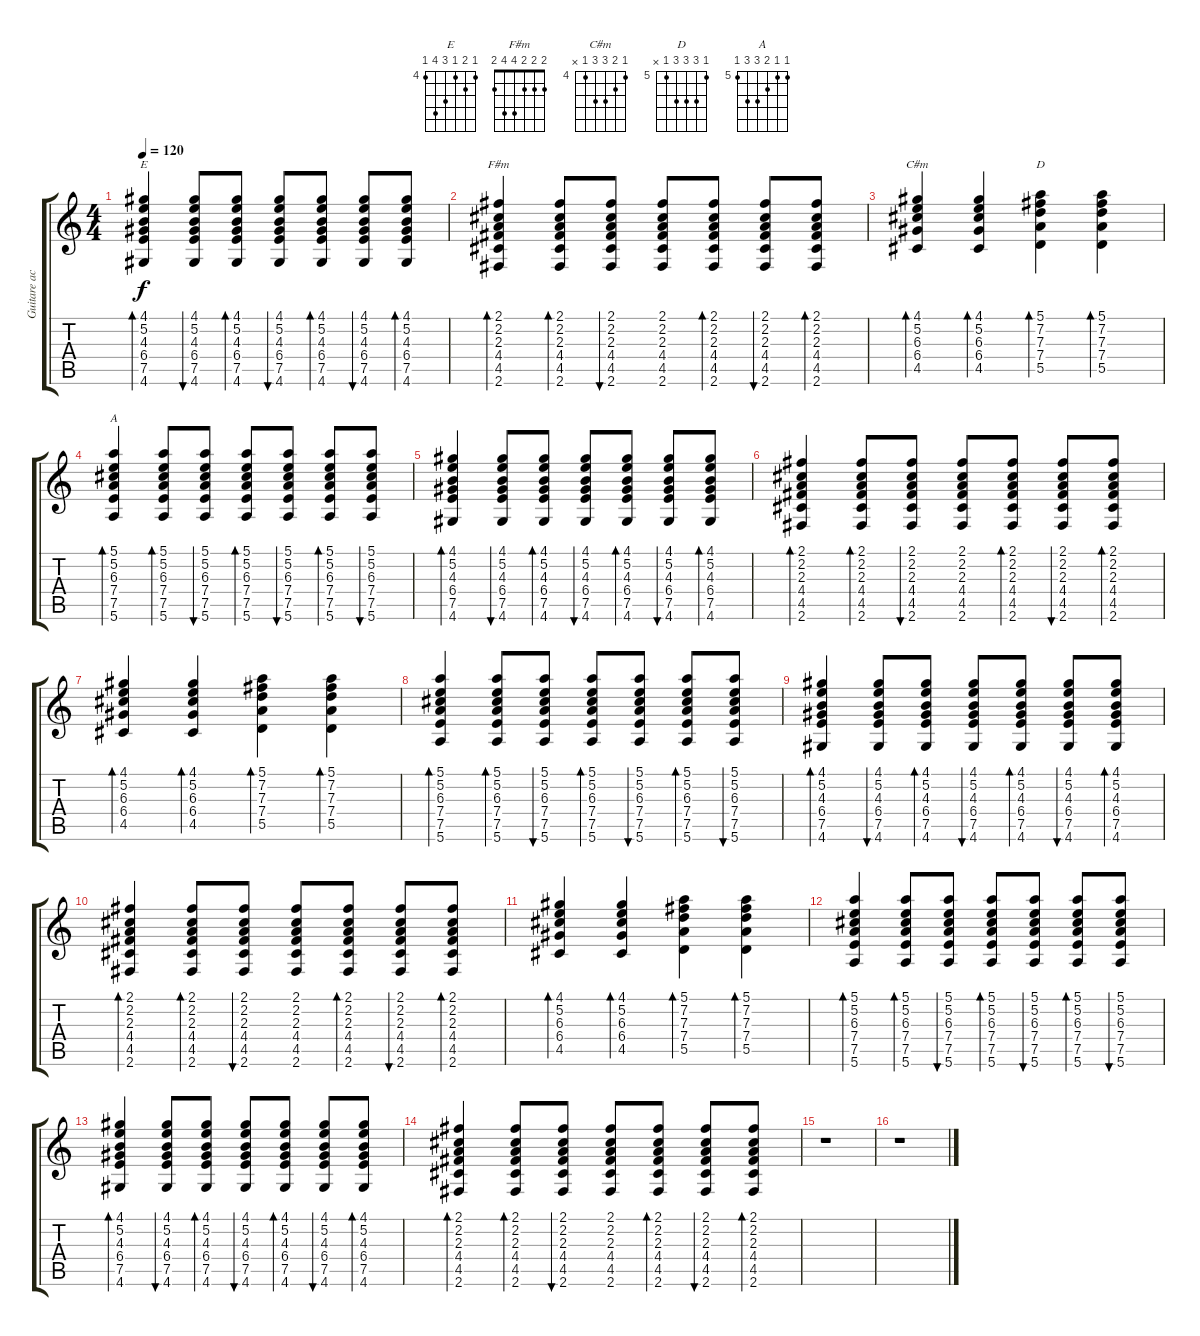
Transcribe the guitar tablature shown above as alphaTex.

\track ("Guitare acompagnement" "Guitare ac") {instrument electricguitarjazz}
\staff {score tabs}
\tuning (E4 B3 G3 D3 A2 E2) {hide}
\chord ("E" 4 5 4 6 7 4) {firstfret 4}
\chord ("F#m" 2 2 2 4 4 2)
\chord ("C#m" 4 5 6 6 4 x) {firstfret 4}
\chord ("D" 5 7 7 7 5 x) {firstfret 5}
\chord ("A" 5 5 6 7 7 5) {firstfret 5}
\ts (4 4)
\tempo 120
\clef g2
\ks c
(4.1 5.2 4.3 6.4 7.5 4.6).4{bd 60 ch "E" dy f} (4.1 5.2 4.3 6.4 7.5 4.6).8{bu 60} (4.1 5.2 4.3 6.4 7.5 4.6).8{bd 60} (4.1 5.2 4.3 6.4 7.5 4.6).8{bu 60} (4.1 5.2 4.3 6.4 7.5 4.6).8{bd 60} (4.1 5.2 4.3 6.4 7.5 4.6).8{bu 60} (4.1 5.2 4.3 6.4 7.5 4.6).8{bd 60} |
(2.1 2.2 2.3 4.4 4.5 2.6).4{bd 60 ch "F#m"} (2.1 2.2 2.3 4.4 4.5 2.6).8{bd 60} (2.1 2.2 2.3 4.4 4.5 2.6).8{bu 60} (2.1 2.2 2.3 4.4 4.5 2.6).8 (2.1 2.2 2.3 4.4 4.5 2.6).8{bd 60} (2.1 2.2 2.3 4.4 4.5 2.6).8{bu 60} (2.1 2.2 2.3 4.4 4.5 2.6).8{bd 60} |
(4.1 5.2 6.3 6.4 4.5).4{bd 60 ch "C#m"} (4.1 5.2 6.3 6.4 4.5).4{bd 60} (5.1 7.2 7.3 7.4 5.5).4{bd 60 ch "D"} (5.1 7.2 7.3 7.4 5.5).4{bd 60} |
(5.1 5.2 6.3 7.4 7.5 5.6).4{bd 60 ch "A"} (5.1 5.2 6.3 7.4 7.5 5.6).8{bd 60} (5.1 5.2 6.3 7.4 7.5 5.6).8{bu 60} (5.1 5.2 6.3 7.4 7.5 5.6).8{bd 60} (5.1 5.2 6.3 7.4 7.5 5.6).8{bu 60} (5.1 5.2 6.3 7.4 7.5 5.6).8{bd 60} (5.1 5.2 6.3 7.4 7.5 5.6).8{bu 60} |
(4.1 5.2 4.3 6.4 7.5 4.6).4{bd 60} (4.1 5.2 4.3 6.4 7.5 4.6).8{bu 60} (4.1 5.2 4.3 6.4 7.5 4.6).8{bd 60} (4.1 5.2 4.3 6.4 7.5 4.6).8{bu 60} (4.1 5.2 4.3 6.4 7.5 4.6).8{bd 60} (4.1 5.2 4.3 6.4 7.5 4.6).8{bu 60} (4.1 5.2 4.3 6.4 7.5 4.6).8{bd 60} |
(2.1 2.2 2.3 4.4 4.5 2.6).4{bd 60} (2.1 2.2 2.3 4.4 4.5 2.6).8{bd 60} (2.1 2.2 2.3 4.4 4.5 2.6).8{bu 60} (2.1 2.2 2.3 4.4 4.5 2.6).8 (2.1 2.2 2.3 4.4 4.5 2.6).8{bd 60} (2.1 2.2 2.3 4.4 4.5 2.6).8{bu 60} (2.1 2.2 2.3 4.4 4.5 2.6).8{bd 60} |
(4.1 5.2 6.3 6.4 4.5).4{bd 60} (4.1 5.2 6.3 6.4 4.5).4{bd 60} (5.1 7.2 7.3 7.4 5.5).4{bd 60} (5.1 7.2 7.3 7.4 5.5).4{bd 60} |
(5.1 5.2 6.3 7.4 7.5 5.6).4{bd 60} (5.1 5.2 6.3 7.4 7.5 5.6).8{bd 60} (5.1 5.2 6.3 7.4 7.5 5.6).8{bu 60} (5.1 5.2 6.3 7.4 7.5 5.6).8{bd 60} (5.1 5.2 6.3 7.4 7.5 5.6).8{bu 60} (5.1 5.2 6.3 7.4 7.5 5.6).8{bd 60} (5.1 5.2 6.3 7.4 7.5 5.6).8{bu 60} |
(4.1 5.2 4.3 6.4 7.5 4.6).4{bd 60} (4.1 5.2 4.3 6.4 7.5 4.6).8{bu 60} (4.1 5.2 4.3 6.4 7.5 4.6).8{bd 60} (4.1 5.2 4.3 6.4 7.5 4.6).8{bu 60} (4.1 5.2 4.3 6.4 7.5 4.6).8{bd 60} (4.1 5.2 4.3 6.4 7.5 4.6).8{bu 60} (4.1 5.2 4.3 6.4 7.5 4.6).8{bd 60} |
(2.1 2.2 2.3 4.4 4.5 2.6).4{bd 60} (2.1 2.2 2.3 4.4 4.5 2.6).8{bd 60} (2.1 2.2 2.3 4.4 4.5 2.6).8{bu 60} (2.1 2.2 2.3 4.4 4.5 2.6).8 (2.1 2.2 2.3 4.4 4.5 2.6).8{bd 60} (2.1 2.2 2.3 4.4 4.5 2.6).8{bu 60} (2.1 2.2 2.3 4.4 4.5 2.6).8{bd 60} |
(4.1 5.2 6.3 6.4 4.5).4{bd 60} (4.1 5.2 6.3 6.4 4.5).4{bd 60} (5.1 7.2 7.3 7.4 5.5).4{bd 60} (5.1 7.2 7.3 7.4 5.5).4{bd 60} |
(5.1 5.2 6.3 7.4 7.5 5.6).4{bd 60} (5.1 5.2 6.3 7.4 7.5 5.6).8{bd 60} (5.1 5.2 6.3 7.4 7.5 5.6).8{bu 60} (5.1 5.2 6.3 7.4 7.5 5.6).8{bd 60} (5.1 5.2 6.3 7.4 7.5 5.6).8{bu 60} (5.1 5.2 6.3 7.4 7.5 5.6).8{bd 60} (5.1 5.2 6.3 7.4 7.5 5.6).8{bu 60} |
(4.1 5.2 4.3 6.4 7.5 4.6).4{bd 60} (4.1 5.2 4.3 6.4 7.5 4.6).8{bu 60} (4.1 5.2 4.3 6.4 7.5 4.6).8{bd 60} (4.1 5.2 4.3 6.4 7.5 4.6).8{bu 60} (4.1 5.2 4.3 6.4 7.5 4.6).8{bd 60} (4.1 5.2 4.3 6.4 7.5 4.6).8{bu 60} (4.1 5.2 4.3 6.4 7.5 4.6).8{bd 60} |
(2.1 2.2 2.3 4.4 4.5 2.6).4{bd 60} (2.1 2.2 2.3 4.4 4.5 2.6).8{bd 60} (2.1 2.2 2.3 4.4 4.5 2.6).8{bu 60} (2.1 2.2 2.3 4.4 4.5 2.6).8 (2.1 2.2 2.3 4.4 4.5 2.6).8{bd 60} (2.1 2.2 2.3 4.4 4.5 2.6).8{bu 60} (2.1 2.2 2.3 4.4 4.5 2.6).8{bd 60} |
r.1 |
r.1
